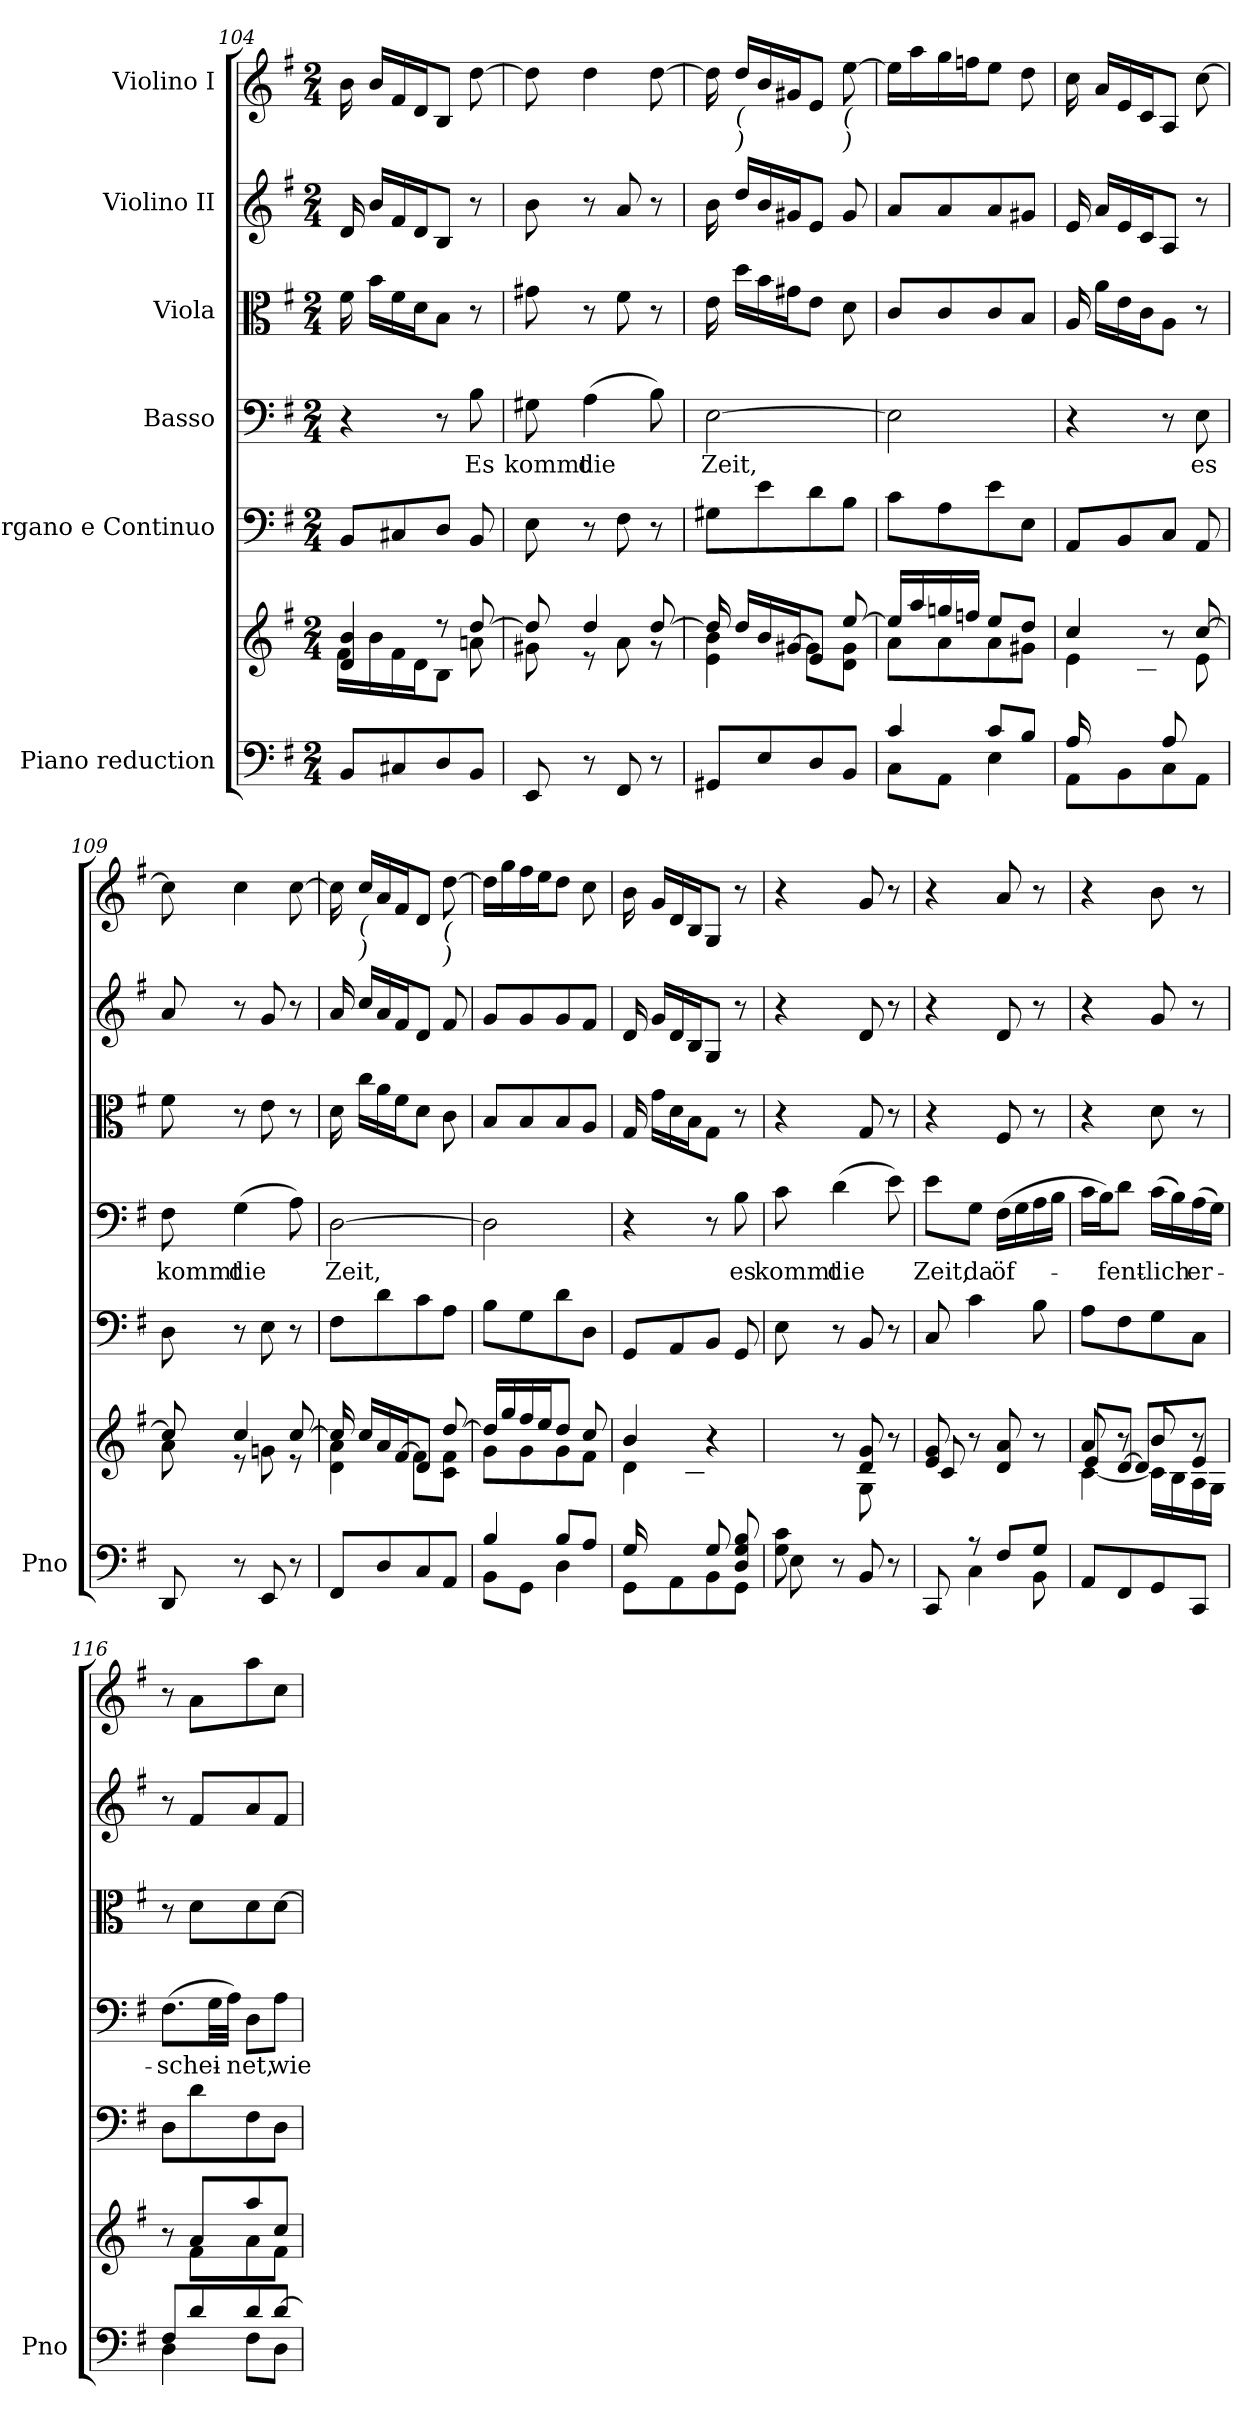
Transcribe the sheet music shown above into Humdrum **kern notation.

**kern	**kern	**kern	**kern	**text	**kern	**kern	**kern
*part6	*part6	*part5	*part4	*part4	*part3	*part2	*part1
*staff7	*staff6	*staff5	*staff4	*staff4	*staff3	*staff2	*staff1
*I"Piano reduction	*	*I"Organo e Continuo	*I"Basso	*	*I"Viola	*I"Violino II	*I"Violino I
*I'Pno	*	*	*	*	*	*	*
*clefF4	*clefG2	*clefF4	*clefF4	*	*clefC3	*clefG2	*clefG2
*k[f#]	*k[f#]	*k[f#]	*k[f#]	*	*k[f#]	*k[f#]	*k[f#]
*M2/4	*M2/4	*M2/4	*M2/4	*	*M2/4	*M2/4	*M2/4
=104	=104	=104	=104	=104	=104	=104	=104
*	*^	*	*	*	*	*	*
8BB/L	4d/ 4b/	16f#\LL	8BB/L	4r	.	16f#\	16d/	16b\
.	.	16b\	.	.	.	16b\LL	16b/LL	16b/LL
8C#X/	.	16f#\	8C#X/	.	.	16f#\	16f#/	16f#/
.	.	16d\J	.	.	.	16d\J	16d/J	16d/J
8D/	8r	8B\J	8D/J	8r	.	8B\J	8B/J	8B/J
!	!	!	!	!	!LO:LY:b	!	!	!
8BB/J	[8dd/	8an\	8BB/	8B\	Es	8r	8r	[8dd\
=105	=105	=105	=105	=105	=105	=105	=105	=105
!	!	!	!	!	!LO:LY:b	!	!	!
8EE/	8dd/]	8g#X\	8E\	8G#X\	kommt	8g#X\	8b\	8dd\]
!	!	!	!	!	!LO:LY:b	!	!	!
8r	4dd/	8r	8r	(4A\	die	8r	8r	4dd\
8FF#/	.	8a\	8F#\	.	.	8f#\	8a/	.
8r	[8dd/	8r	8r	8B\)	.	8r	8r	[8dd\
!!LO:PB:g=z
=106	=106	=106	=106	=106	=106	=106	=106	=106
!	!	!	!	!	!LO:LY:b	!	!	!
8GG#X/L	16dd/]	4e\ 4b\	8G#X\L	[2E\	Zeit,	16e\	16b\	16dd\]
!	!	!	!	!	!	!	!	!LO:TX:b:i:t=(
!	!	!	!	!	!	!	!	!LO:TX:b:i:t=)
.	16dd/LL	.	.	.	.	16dd\LL	16dd/LL	16dd/LL
8E/	16b/	.	8e\	.	.	16b\	16b/	16b/
.	[<16g#X/J	.	.	.	.	16g#X\J	16g#X/J	16g#X/J
8D/	8e/J	8g#\L]	8d\	.	.	8e\J	8e/J	8e/J
!	!	!	!	!	!	!	!	!LO:TX:b:i:t=(
!	!	!	!	!	!	!	!	!LO:TX:b:i:t=)
8BB/J	[8ee/	8d\ 8g#\J	8B\J	.	.	8d\	8g#/	[8ee\
=107	=107	=107	=107	=107	=107	=107	=107	=107
*^	*	*	*	*	*	*	*	*
4c/	8C\L	16ee/LL]	8a\L	8c\L	2E\]	.	8c/L	8a/L	16ee\LL]
.	.	16aa/	.	.	.	.	.	.	16aa\
.	8AA\J	16ggn/	8a\	8A\	.	.	8c/	8a/	16gg\
.	.	16ffn/JJ	.	.	.	.	.	.	16ffn\J
8c/L	4E\	8ee/L	8a\	8e\	.	.	8c/	8a/	8ee\J
8B/J	.	8dd/J	8g#X\J	8E\J	.	.	8B/J	8g#X/J	8dd\
=108	=108	=108	=108	=108	=108	=108	=108	=108	=108
*	*	*	*^	*	*	*	*	*	*
16A/LL	8AA\L	4cc/	4e\	16ryy	8AA/L	4r	.	16A/	16e/	16cc\
8.ryy	.	.	.	16a\	.	.	.	16a\LL	16a/LL	16a/LL
.	8BB\	.	.	16e\	8BB/	.	.	16e\	16e/	16e/
.	.	.	.	16c\J	.	.	.	16c\J	16c/J	16c/J
8A/J	8C\	8r	8ryy	4ryy	8C/J	8r	.	8A\J	8A/J	8A/J
!	!	!	!	!	!	!	!LO:LY:b	!	!	!
8ryy	8AA\J	[8cc/	8e\	.	8AA/	8E\	es	8r	8r	[8cc\
*	*	*	*v	*v	*	*	*	*	*	*
=109	=109	=109	=109	=109	=109	=109	=109	=109	=109
!	!	!	!	!	!	!LO:LY:b	!	!	!
*v	*v	*	*	*	*	*	*	*	*
8DD/	8cc/]	8a\	8D\	8F#\	kommt	8f#\	8a/	8cc\]
!	!	!	!	!	!LO:LY:b	!	!	!
8r	4cc/	8r	8r	(4G\	die	8r	8r	4cc\
8EE/	.	8gn\	8E\	.	.	8e\	8g/	.
8r	[8cc/	8r	8r	8A\)	.	8r	8r	[8cc\
=110	=110	=110	=110	=110	=110	=110	=110	=110
!	!	!	!	!	!LO:LY:b	!	!	!
8FF#/L	16cc/]	4d\ 4a\	8F#\L	[2D\	Zeit,	16d\	16a/	16cc\]
!	!	!	!	!	!	!	!	!LO:TX:b:i:t=(
!	!	!	!	!	!	!	!	!LO:TX:b:i:t=)
.	16cc/LL	.	.	.	.	16cc\LL	16cc/LL	16cc/LL
8D/	16a/	.	8d\	.	.	16a\	16a/	16a/
.	[<16f#/J	.	.	.	.	16f#\J	16f#/J	16f#/J
8C/	8d/J	8f#\L]	8c\	.	.	8d\J	8d/J	8d/J
!	!	!	!	!	!	!	!	!LO:TX:b:i:t=(
!	!	!	!	!	!	!	!	!LO:TX:b:i:t=)
8AA/J	[8dd/	8c\ 8f#\J	8A\J	.	.	8c\	8f#/	[8dd\
=111	=111	=111	=111	=111	=111	=111	=111	=111
*^	*	*	*	*	*	*	*	*
4B/	8BB\L	16dd/LL]	8g\L	8B\L	2D\]	.	8B/L	8g/L	16dd\LL]
.	.	16gg/	.	.	.	.	.	.	16gg\
.	8GG\J	16ff#/	8g\	8G\	.	.	8B/	8g/	16ff#\
.	.	16ee/J	.	.	.	.	.	.	16ee\J
8B/L	4D\	8dd/J	8g\	8d\	.	.	8B/	8g/	8dd\J
8A/J	.	8cc/	8f#\J	8D\J	.	.	8A/J	8f#/J	8cc\
=112	=112	=112	=112	=112	=112	=112	=112	=112	=112
*	*	*	*^	*	*	*	*	*	*
16G/LL	8GG\L	4b/	4d\	16ryy	8GG/L	4r	.	16G/	16d/	16b\
8.ryy	.	.	.	16g\	.	.	.	16g\LL	16g/LL	16g/LL
.	8AA\	.	.	16d\	8AA/	.	.	16d\	16d/	16d/
.	.	.	.	16B\J	.	.	.	16B\J	16B/J	16B/J
8G/J	8BB\	4r	4ryy	4ryy	8BB/J	8r	.	8G\J	8G/J	8G/J
!	!	!	!	!	!	!	!LO:LY:b	!	!	!
8D/ 8G/ 8B/	8GG\J	.	.	.	8GG/	8B\	es	8r	8r	8r
*	*	*	*v	*v	*	*	*	*	*	*
=113	=113	=113	=113	=113	=113	=113	=113	=113	=113
!	!	!	!	!	!	!LO:LY:b	!	!	!
8G\ 8c\	8E\	8ryy	8ryy	8E\	8c\	kommt	4r	4r	4r
!	!	!	!	!	!	!LO:LY:b	!	!	!
4.ryy	8r	8r	8ryy	8r	(4d\	die	.	.	.
.	8BB/	8d/ 8g/	8G\	8BB/	.	.	8G/	8d/	8g/
.	8r	8r	8ryy	8r	8e\)	.	8r	8r	8r
=114	=114	=114	=114	=114	=114	=114	=114	=114	=114
!	!	!	!	!	!	!LO:LY:b	!	!	!
8ryy	8CC/	8e/ 8g/	8c/	8C/	8e\L	Zeit,	4r	4r	4r
!	!	!	!	!	!	!LO:LY:b	!	!	!
8r	4C\	8r	4.ryy	4c\	8G\J	da	.	.	.
!	!	!	!	!	!	!LO:LY:b	!	!	!
8F#/L	.	8d/ 8a/	.	.	(16F#\LL	öf-	8F#/	8d/	8a/
.	.	.	.	.	16G\	.	.	.	.
8G/J	8BB\	8r	.	8B\	16A\	.	8r	8r	8r
.	.	.	.	.	16B\JJ	.	.	.	.
*v	*v	*	*	*	*	*	*	*	*
!!LO:LB:g=z
=115	=115	=115	=115	=115	=115	=115	=115	=115
*	*	*^	*	*	*	*	*	*
8AA/L	8a/	[4c\	8e/L	8A\L	16c\LL	.	4r	4r	4r
.	.	.	.	.	16B\J)	.	.	.	.
!	!	!	!	!	!	!LO:LY:b	!	!	!
8FF#/	8r	.	[8d/J	8F#\	8d\J	-fent-	.	.	.
!	!	!	!	!	!	!LO:LY:b	!	!	!
8GG/	8b/	16c\LL]	8d/L]	8G\	(16c\LL	-lich	8d\	8g/	8b\
.	.	16B\	.	.	16B\)	.	.	.	.
!	!	!	!	!	!	!LO:LY:b	!	!	!
8CC/J	8r	16A\	8e/J	8C\J	(16A\	er-	8r	8r	8r
.	.	16G\JJ	.	.	16G\JJ)	.	.	.	.
*	*	*v	*v	*	*	*	*	*	*
=116	=116	=116	=116	=116	=116	=116	=116	=116
*^	*	*	*	*	*	*	*	*
!	!	!	!	!	!	!LO:LY:b	!	!	!
8F#/L	4D\	8r	8ryy	8D\L	(8.F#\L	-schei-	8r	8r	8r
8d/	.	8a/L	8f#\L	8d\	.	.	8d\L	8f#/L	8a\L
.	.	.	.	.	32G\LL	.	.	.	.
.	.	.	.	.	32A\JJJ)	.	.	.	.
!	!	!	!	!	!	!LO:LY:b	!	!	!
8d/	8F#\L	8aa/	8a\	8F#\	8D\L	-net,	8d\	8a/	8aa\
!	!	!	!	!	!	!LO:LY:b	!	!	!
[8d/J	8D\J	8cc/J	8f#\J	8D\J	8A\J	wie	[8d\J	8f#/J	8cc\J
*v	*v	*	*	*	*	*	*	*	*
*	*v	*v	*	*	*	*	*	*
=	=	=	=	=	=	=	=
*-	*-	*-	*-	*-	*-	*-	*-
